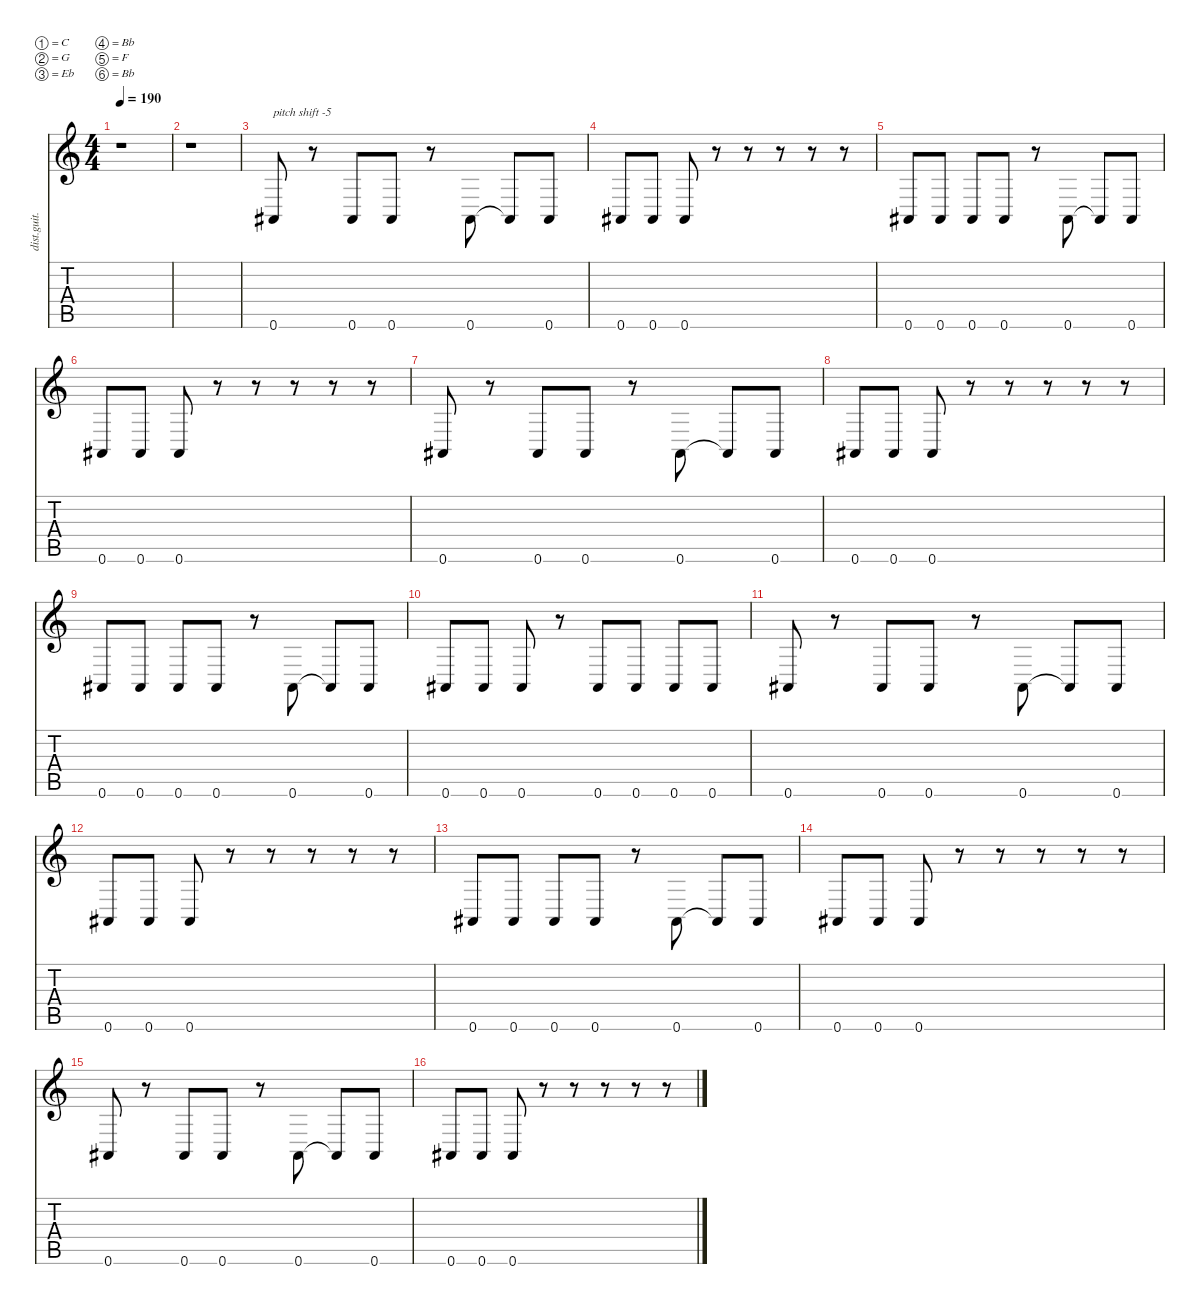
\defaultSystemsLayout 4
\hideDynamics
\bracketExtendMode nobrackets
\track ("Distortion Guitar" "dist.guit.") {instrument distortionguitar}
\staff {score tabs}
\tuning (C4 G3 Eb3 Bb2 F2 Bb1)
\ts (4 4)
\tempo 190
\clef g2
\ks c
r.1{dy mf beam Down} |
r.1{beam Down} |
0.6{acc #}.8{txt "pitch shift -5" beam Up} r.8{beam Down} 0.6{acc #}.8{beam Up} 0.6{acc #}.8{beam Up} r.8{beam Down} 0.6{acc #}.8{beam Up} 0.6{t acc #}.8{beam Up} 0.6{acc #}.8{beam Up} |
0.6{acc #}.8{beam Up} 0.6{acc #}.8{beam Up} 0.6{acc #}.8{beam Up} r.8{beam Down} r.8{beam Down} r.8{beam Down} r.8{beam Down} r.8{beam Down} |
0.6{acc #}.8{beam Up} 0.6{acc #}.8{beam Up} 0.6{acc #}.8{beam Up} 0.6{acc #}.8{beam Up} r.8{beam Down} 0.6{acc #}.8{beam Up} 0.6{t acc #}.8{beam Up} 0.6{acc #}.8{beam Up} |
0.6{acc #}.8{beam Up} 0.6{acc #}.8{beam Up} 0.6{acc #}.8{beam Up} r.8{beam Down} r.8{beam Down} r.8{beam Down} r.8{beam Down} r.8{beam Down} |
0.6{acc #}.8{beam Up} r.8{beam Down} 0.6{acc #}.8{beam Up} 0.6{acc #}.8{beam Up} r.8{beam Down} 0.6{acc #}.8{beam Up} 0.6{t acc #}.8{beam Up} 0.6{acc #}.8{beam Up} |
0.6{acc #}.8{beam Up} 0.6{acc #}.8{beam Up} 0.6{acc #}.8{beam Up} r.8{beam Down} r.8{beam Down} r.8{beam Down} r.8{beam Down} r.8{beam Down} |
0.6{acc #}.8{beam Up} 0.6{acc #}.8{beam Up} 0.6{acc #}.8{beam Up} 0.6{acc #}.8{beam Up} r.8{beam Down} 0.6{acc #}.8{beam Up} 0.6{t acc #}.8{beam Up} 0.6{acc #}.8{beam Up} |
0.6{acc #}.8{beam Up} 0.6{acc #}.8{beam Up} 0.6{acc #}.8{beam Up} r.8{beam Down} 0.6{acc #}.8{beam Up} 0.6{acc #}.8{beam Up} 0.6{acc #}.8{beam Up} 0.6{acc #}.8{beam Up} |
0.6{acc #}.8{beam Up} r.8{beam Down} 0.6{acc #}.8{beam Up} 0.6{acc #}.8{beam Up} r.8{beam Down} 0.6{acc #}.8{beam Up} 0.6{t acc #}.8{beam Up} 0.6{acc #}.8{beam Up} |
0.6{acc #}.8{beam Up} 0.6{acc #}.8{beam Up} 0.6{acc #}.8{beam Up} r.8{beam Down} r.8{beam Down} r.8{beam Down} r.8{beam Down} r.8{beam Down} |
0.6{acc #}.8{beam Up} 0.6{acc #}.8{beam Up} 0.6{acc #}.8{beam Up} 0.6{acc #}.8{beam Up} r.8{beam Down} 0.6{acc #}.8{beam Up} 0.6{t acc #}.8{beam Up} 0.6{acc #}.8{beam Up} |
0.6{acc #}.8{beam Up} 0.6{acc #}.8{beam Up} 0.6{acc #}.8{beam Up} r.8{beam Down} r.8{beam Down} r.8{beam Down} r.8{beam Down} r.8{beam Down} |
0.6{acc #}.8{beam Up} r.8{beam Down} 0.6{acc #}.8{beam Up} 0.6{acc #}.8{beam Up} r.8{beam Down} 0.6{acc #}.8{beam Up} 0.6{t acc #}.8{beam Up} 0.6{acc #}.8{beam Up} |
0.6{acc #}.8{beam Up} 0.6{acc #}.8{beam Up} 0.6{acc #}.8{beam Up} r.8{beam Down} r.8{beam Down} r.8{beam Down} r.8{beam Down} r.8{beam Down}
